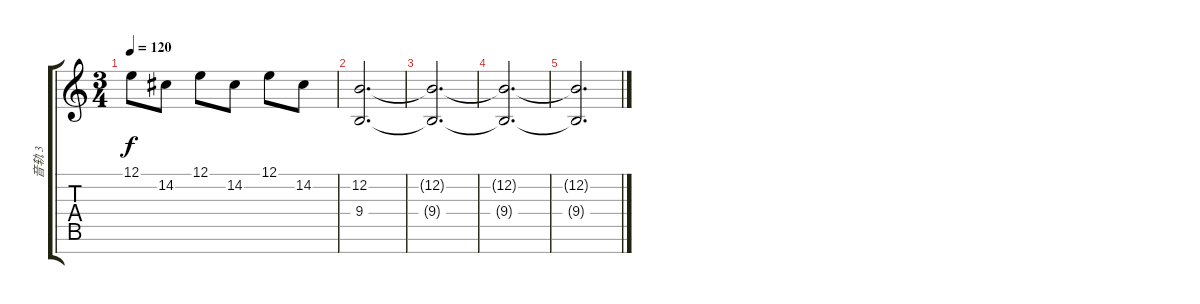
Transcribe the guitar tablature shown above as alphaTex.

\track ("音轨 3" "音轨 3") {instrument stringensemble1}
\staff {score tabs}
\tuning (E4 B3 G3 D3 A2 E2 B1) {hide}
\ts (3 4)
\tempo 120
\clef g2
\ks c
12.1.8{dy f} 14.2.8 12.1.8 14.2.8 12.1.8 14.2.8 |
(12.2 9.4).2{d} |
(12.2{t} 9.4{t}).2{d} |
(12.2{t} 9.4{t}).2{d} |
(12.2{t} 9.4{t}).2{d}
